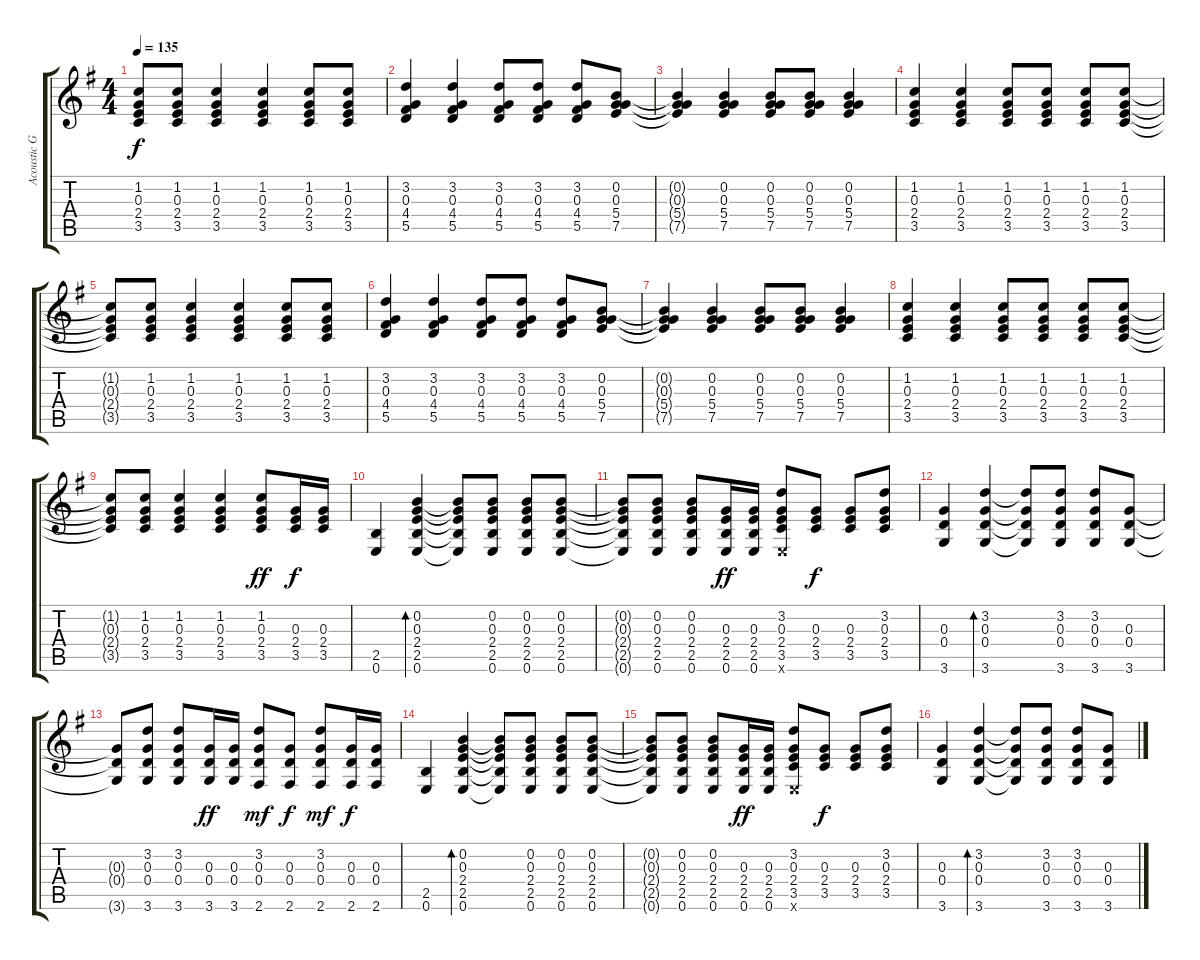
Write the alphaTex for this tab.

\track ("Acoustic Guitar" "Acoustic G") {instrument acousticguitarnylon}
\staff {score tabs}
\tuning (E4 B3 G3 D3 A2 E2) {hide}
\ts (4 4)
\tempo 135
\clef g2
\ks g
(1.2{t} 0.3{t} 2.4{t} 3.5{t}).8{dy f} (1.2 0.3 2.4 3.5).8 (1.2 0.3 2.4 3.5).4 (1.2 0.3 2.4 3.5).4 (1.2 0.3 2.4 3.5).8 (1.2 0.3 2.4 3.5).8 |
(3.2 0.3 4.4 5.5).4 (3.2 0.3 4.4 5.5).4 (3.2 0.3 4.4 5.5).8 (3.2 0.3 4.4 5.5).8 (3.2 0.3 4.4 5.5).8 (0.2 0.3 5.4 7.5).8 |
(0.2{t} 0.3{t} 5.4{t} 7.5{t}).4 (0.2 0.3 5.4 7.5).4 (0.2 0.3 5.4 7.5).8 (0.2 0.3 5.4 7.5).8 (0.2 0.3 5.4 7.5).4 |
(1.2 0.3 2.4 3.5).4 (1.2 0.3 2.4 3.5).4 (1.2 0.3 2.4 3.5).8 (1.2 0.3 2.4 3.5).8 (1.2 0.3 2.4 3.5).8 (1.2 0.3 2.4 3.5).8 |
(1.2{t} 0.3{t} 2.4{t} 3.5{t}).8 (1.2 0.3 2.4 3.5).8 (1.2 0.3 2.4 3.5).4 (1.2 0.3 2.4 3.5).4 (1.2 0.3 2.4 3.5).8 (1.2 0.3 2.4 3.5).8 |
(3.2 0.3 4.4 5.5).4 (3.2 0.3 4.4 5.5).4 (3.2 0.3 4.4 5.5).8 (3.2 0.3 4.4 5.5).8 (3.2 0.3 4.4 5.5).8 (0.2 0.3 5.4 7.5).8 |
(0.2{t} 0.3{t} 5.4{t} 7.5{t}).4 (0.2 0.3 5.4 7.5).4 (0.2 0.3 5.4 7.5).8 (0.2 0.3 5.4 7.5).8 (0.2 0.3 5.4 7.5).4 |
(1.2 0.3 2.4 3.5).4 (1.2 0.3 2.4 3.5).4 (1.2 0.3 2.4 3.5).8 (1.2 0.3 2.4 3.5).8 (1.2 0.3 2.4 3.5).8 (1.2 0.3 2.4 3.5).8 |
(1.2{t} 0.3{t} 2.4{t} 3.5{t}).8 (1.2 0.3 2.4 3.5).8 (1.2 0.3 2.4 3.5).4 (1.2 0.3 2.4 3.5).4 (1.2 0.3 2.4 3.5).8{dy ff} (0.3 2.4 3.5).16{dy f} (0.3 2.4 3.5).16 |
(2.5 0.6).4 (0.2 0.3 2.4 2.5 0.6).4{bd 120} (0.2{t} 0.3{t} 2.4{t} 2.5{t} 0.6{t}).8 (0.2 0.3 2.4 2.5 0.6).8 (0.2 0.3 2.4 2.5 0.6).8 (0.2 0.3 2.4 2.5 0.6).8 |
(0.2{t} 0.3{t} 2.4{t} 2.5{t} 0.6{t}).8 (0.2 0.3 2.4 2.5 0.6).8 (0.2 0.3 2.4 2.5 0.6).8 (0.3 2.4 2.5 0.6).16{dy ff} (0.3 2.4 2.5 0.6).16 (3.2 0.3 2.4 3.5 0.6{x}).8 (0.3 2.4 3.5).8{dy f} (0.3 2.4 3.5).8 (3.2 0.3 2.4 3.5).8 |
(0.3 0.4 3.6).4 (3.2 0.3 0.4 3.6).4{bd 120} (3.2{t} 0.3{t} 0.4{t} 3.6{t}).8 (3.2 0.3 0.4 3.6).8 (3.2 0.3 0.4 3.6).8 (0.3 0.4 3.6).8 |
(0.3{t} 0.4{t} 3.6{t}).8 (3.2 0.3 0.4 3.6).8 (3.2 0.3 0.4 3.6).8 (0.3 0.4 3.6).16{dy ff} (0.3 0.4 3.6).16 (3.2 0.3 0.4 2.6).8{dy mf} (0.3 0.4 2.6).8{dy f} (3.2 0.3 0.4 2.6).8{dy mf} (0.3 0.4 2.6).16{dy f} (0.3 0.4 2.6).16 |
(2.5 0.6).4 (0.2 0.3 2.4 2.5 0.6).4{bd 120} (0.2{t} 0.3{t} 2.4{t} 2.5{t} 0.6{t}).8 (0.2 0.3 2.4 2.5 0.6).8 (0.2 0.3 2.4 2.5 0.6).8 (0.2 0.3 2.4 2.5 0.6).8 |
(0.2{t} 0.3{t} 2.4{t} 2.5{t} 0.6{t}).8 (0.2 0.3 2.4 2.5 0.6).8 (0.2 0.3 2.4 2.5 0.6).8 (0.3 2.4 2.5 0.6).16{dy ff} (0.3 2.4 2.5 0.6).16 (3.2 0.3 2.4 3.5 0.6{x}).8 (0.3 2.4 3.5).8{dy f} (0.3 2.4 3.5).8 (3.2 0.3 2.4 3.5).8 |
(0.3 0.4 3.6).4 (3.2 0.3 0.4 3.6).4{bd 120} (3.2{t} 0.3{t} 0.4{t} 3.6{t}).8 (3.2 0.3 0.4 3.6).8 (3.2 0.3 0.4 3.6).8 (0.3 0.4 3.6).8
